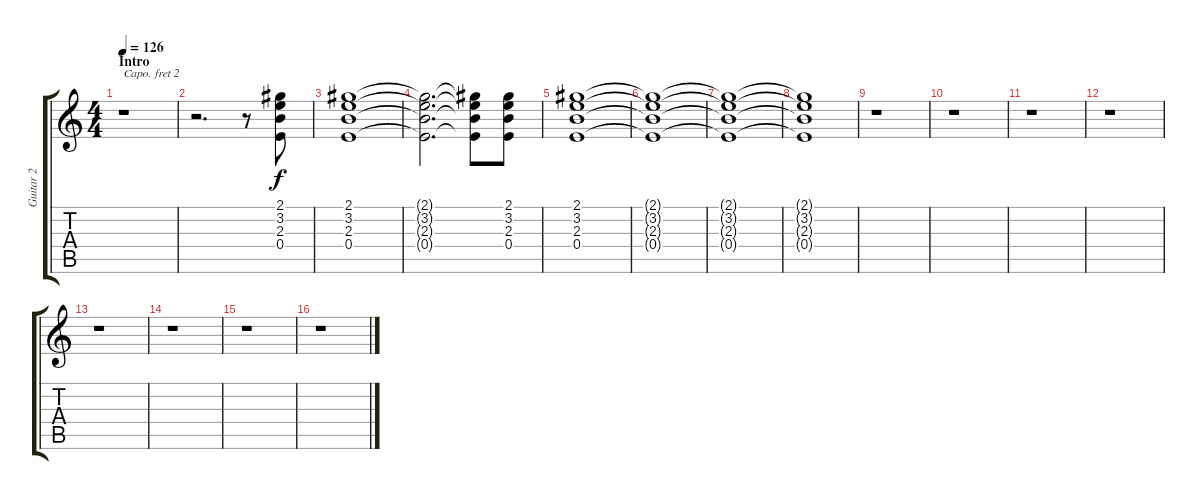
\track ("Guitar 2" "Guitar 2") {instrument overdrivenguitar}
\staff {score tabs}
\capo 2
\tuning (E4 B3 G3 D3 A2 E2) {hide}
\ts (4 4)
\section ("" "Intro")
\tempo 126
\clef g2
\ks c
r.1{dy f instrument overdrivenguitar} |
r.2{d} r.8 (2.1 3.2 2.3 0.4).8 |
(2.1 3.2 2.3 0.4).1 |
(2.1{t} 3.2{t} 2.3{t} 0.4{t}).2{d} (2.1{t} 3.2{t} 2.3{t} 0.4{t}).8 (2.1 3.2 2.3 0.4).8 |
(2.1 3.2 2.3 0.4).1{volume 0} |
(2.1{t} 3.2{t} 2.3{t} 0.4{t}).1 |
(2.1{t} 3.2{t} 2.3{t} 0.4{t}).1 |
(2.1{t} 3.2{t} 2.3{t} 0.4{t}).1 |
r.1{volume 13} |
r.1 |
r.1 |
r.1 |
r.1 |
r.1 |
r.1 |
r.1
